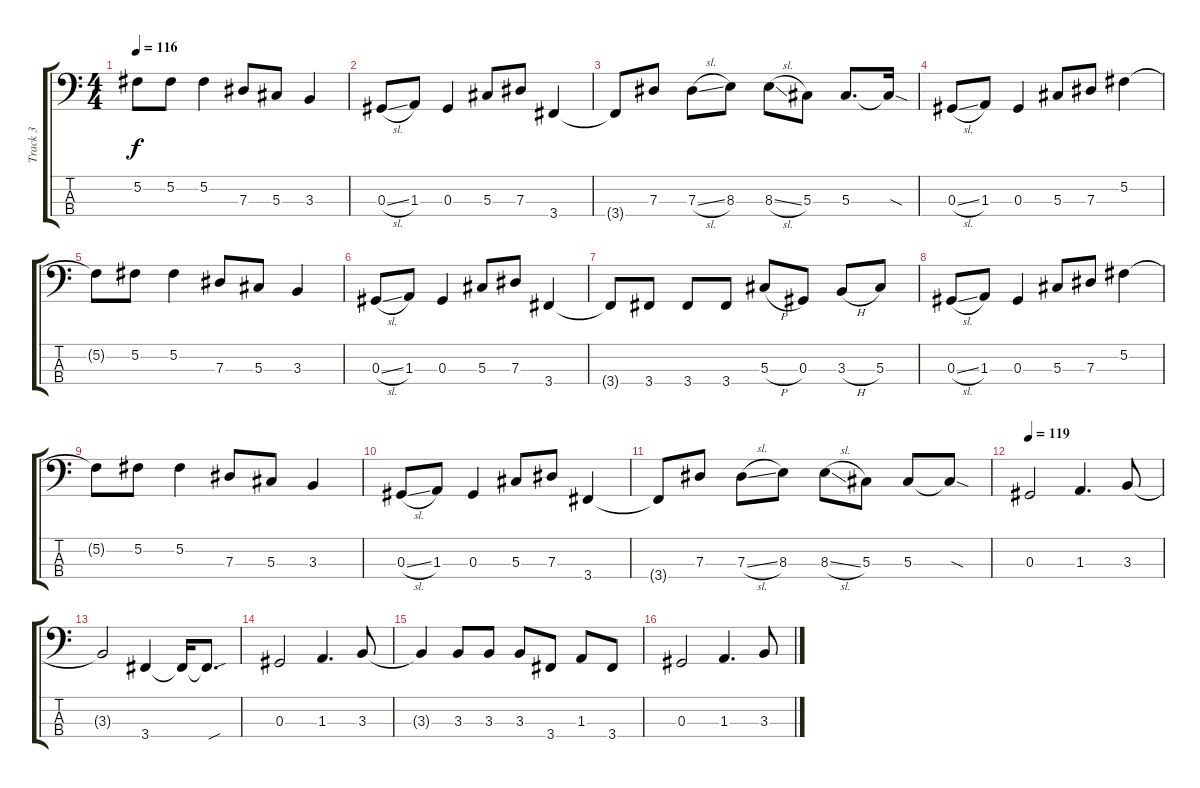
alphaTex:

\track ("Track 3" "Track 3") {instrument electricbassfinger}
\staff {score tabs}
\tuning (Gb2 Db2 Ab1 Eb1) {hide}
\ts (4 4)
\tempo 116
\clef f4
\ks c
5.2{t}.8{dy f} 5.2.8 5.2.4 7.3.8 5.3.8 3.3.4 |
0.3{sl}.8 1.3.8 0.3.4 5.3.8 7.3.8 3.4.4 |
3.4{t}.8 7.3.8 7.3{sl}.8 8.3.8 8.3{sl}.8 5.3.8 5.3.8{d} 5.3{sod t}.16 |
0.3{sl}.8 1.3.8 0.3.4 5.3.8 7.3.8 5.2.4 |
5.2{t}.8 5.2.8 5.2.4 7.3.8 5.3.8 3.3.4 |
0.3{sl}.8 1.3.8 0.3.4 5.3.8 7.3.8 3.4.4 |
3.4{t}.8 3.4.8 3.4.8 3.4.8 5.3{h}.8 0.3.8 3.3{h}.8 5.3.8 |
0.3{sl}.8 1.3.8 0.3.4 5.3.8 7.3.8 5.2.4 |
5.2{t}.8 5.2.8 5.2.4 7.3.8 5.3.8 3.3.4 |
0.3{sl}.8 1.3.8 0.3.4 5.3.8 7.3.8 3.4.4 |
3.4{t}.8 7.3.8 7.3{sl}.8 8.3.8 8.3{sl}.8 5.3.8 5.3.8 5.3{sod t}.8 |
\tempo 119
0.3.2 1.3.4{d} 3.3.8 |
3.3{t}.2 3.4.4 3.4{t}.16 3.4{sou t}.8{d} |
0.3.2 1.3.4{d} 3.3.8 |
3.3{t}.4 3.3.8 3.3.8 3.3.8 3.4.8 1.3.8 3.4.8 |
0.3.2 1.3.4{d} 3.3.8
